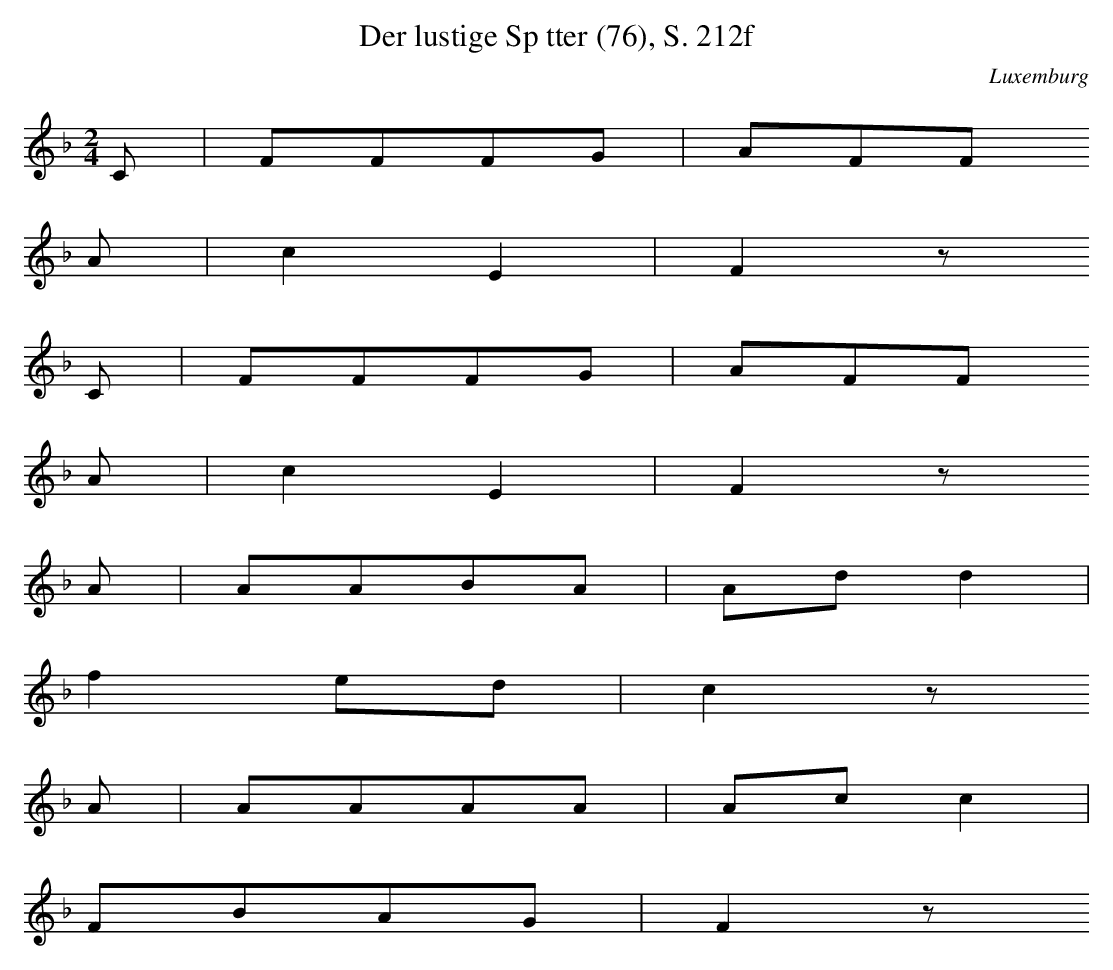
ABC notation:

X:1
T: Der lustige Sptter (76), S. 212f
O: Luxemburg
M: 2/4
L: 1/8
K: F
C | FFFG | AFF
A | c2E2 | F2z
C | FFFG | AFF
A | c2E2 | F2z
A | AABA | Add2 |
f2ed | c2z
A | AAAA | Acc2 |
FBAG | F2z
